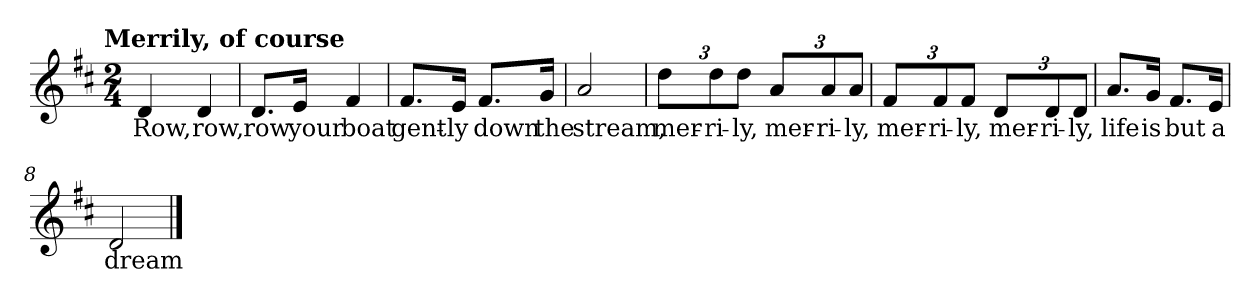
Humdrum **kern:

**kern	**text
*part1	*part1
*staff1	*staff1
*clefG2	*
*k[f#c#]	*
*D:	*
!!LO:TX:omd:t=Merrily, of course
*M2/4	*
=1	=1
4d	Row,
4d	row,
=2	=2
8.d/L	row
16e/Jk	your
4f#	boat
=3	=3
8.f#/L	gent-
16e/Jk	-ly
8.f#/L	down
16g/Jk	the
=4	=4
2a	stream,
=5	=5
12dd\L	mer-
12dd\	-ri-
12dd\J	-ly,
12a/L	mer-
12a/	-ri-
12a/J	-ly,
=6	=6
12f#/L	mer-
12f#/	-ri-
12f#/J	-ly,
12d/L	mer-
12d/	-ri-
12d/J	-ly,
=7	=7
8.a/L	life
16g/Jk	is
8.f#/L	but
16e/Jk	a
=8	=8
2d	dream
==	==
*-	*-
